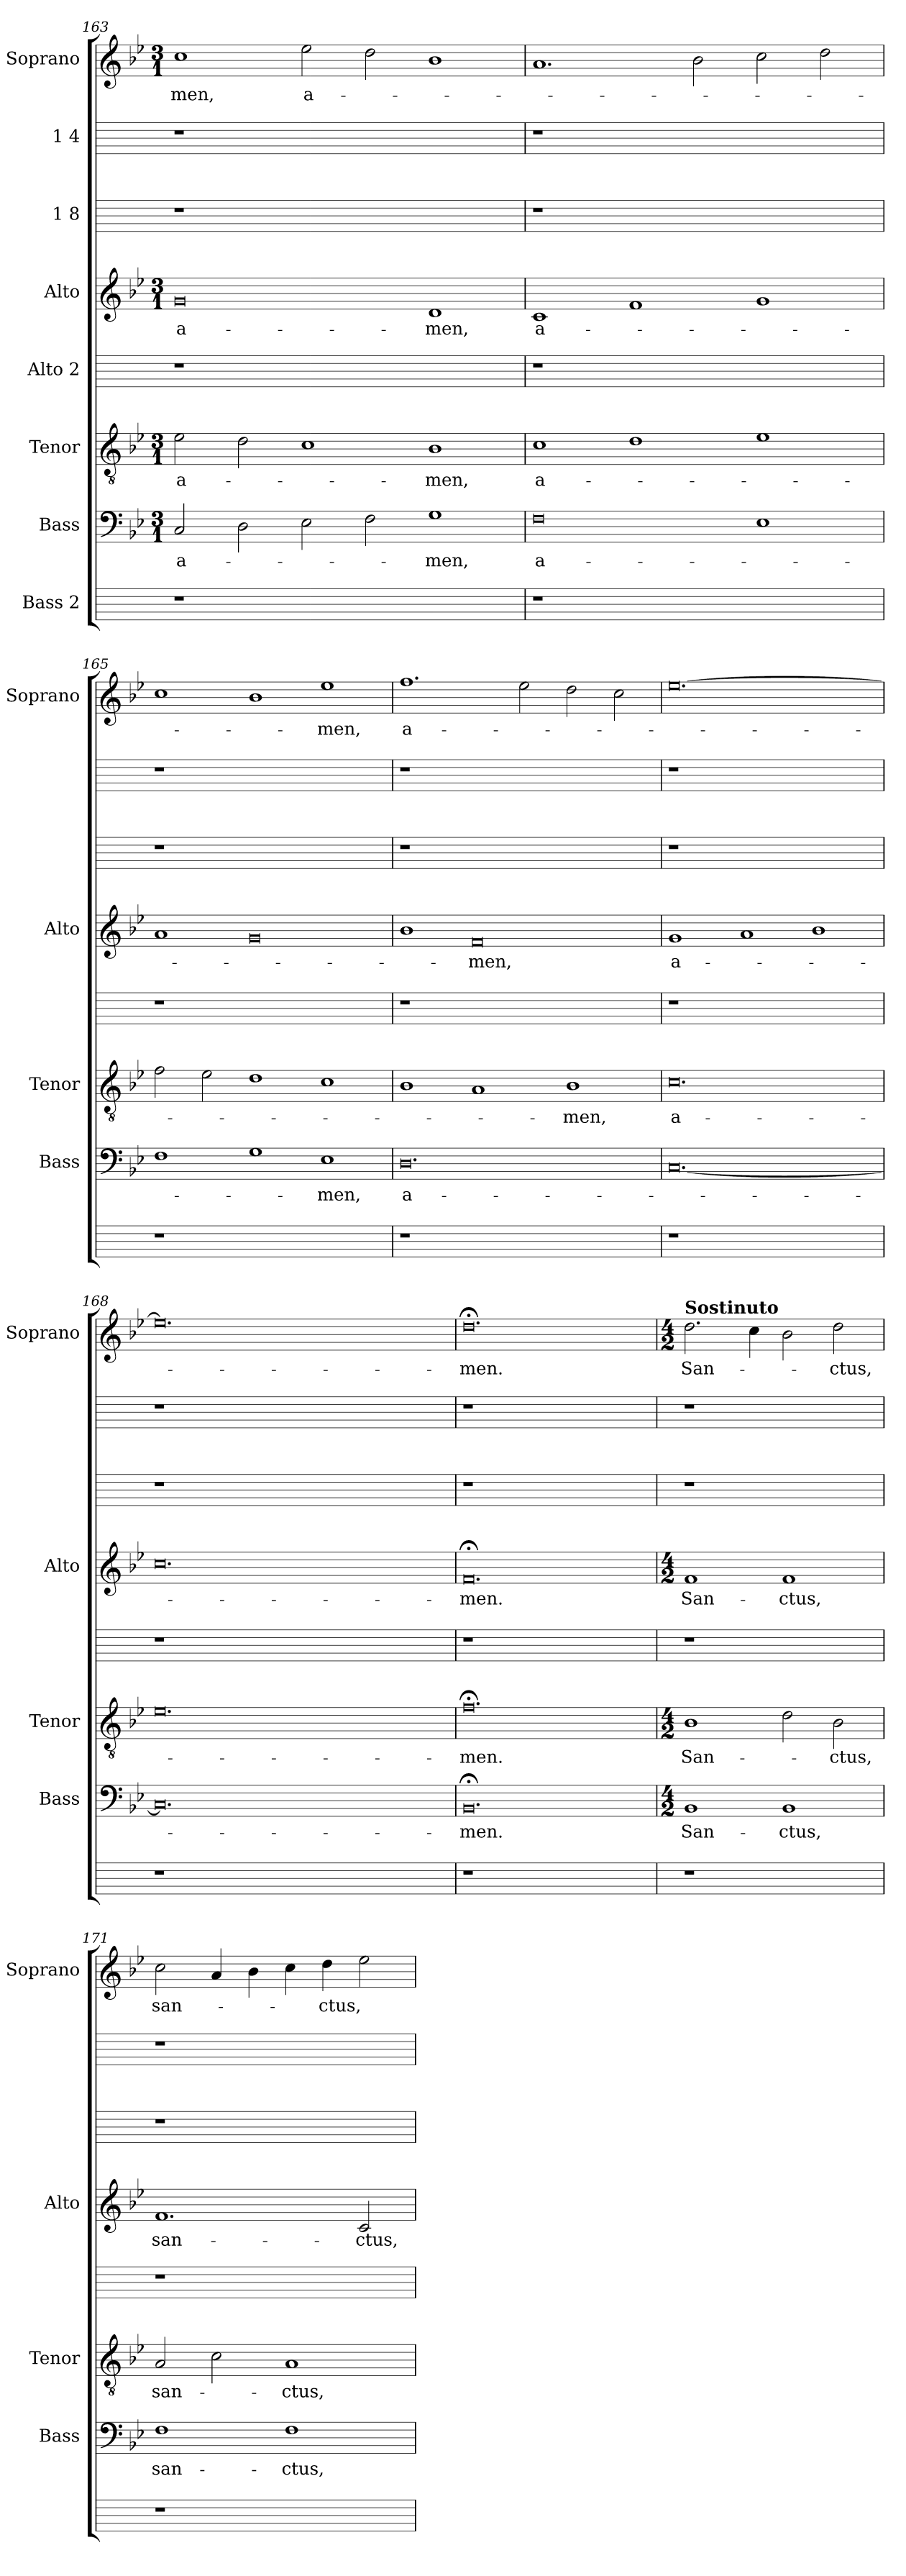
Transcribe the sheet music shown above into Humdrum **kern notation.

**kern	**kern	**text	**kern	**text	**kern	**kern	**text	**kern	**kern	**kern	**text
*part8	*part7	*part7	*part6	*part6	*part5	*part4	*part4	*part3	*part2	*part1	*part1
*staff8	*staff7	*staff7	*staff6	*staff6	*staff5	*staff4	*staff4	*staff3	*staff2	*staff1	*staff1
*I"Bass 2	*I"Bass	*	*I"Tenor	*	*I"Alto 2	*I"Alto	*	*I"1 8	*I"1 4	*I"Soprano	*
*	*I'Bass	*	*I'Tenor	*	*	*I'Alto	*	*	*	*I'Soprano	*
!!LO:PB:g=z
*	*clefF4	*	*clefGv2	*	*	*clefG2	*	*	*	*clefG2	*
*	*k[b-e-]	*	*k[b-e-]	*	*	*k[b-e-]	*	*	*	*k[b-e-]	*
*	*B-:	*	*B-:	*	*	*B-:	*	*	*	*B-:	*
*	*M3/1	*	*M3/1	*	*	*M3/1	*	*	*	*M3/1	*
=163	=163	=163	=163	=163	=163	=163	=163	=163	=163	=163	=163
!	!	!LO:LY:b:cj	!	!LO:LY:b:cj	!	!	!LO:LY:b:rj	!	!	!	!LO:LY:b:cj
1r	2C/	a-	2e-\	a-	1r	0g	a-	1r	1r	1cc	-men,
.	2D\	.	2d\	.	.	.	.	.	.	.	.
!	!	!	!	!	!	!	!	!	!	!	!LO:LY:b:cj
0ryy	2E-\	.	1c	.	0ryy	.	.	0ryy	0ryy	2ee-\	a-
.	2F\	.	.	.	.	.	.	.	.	2dd\	.
!	!	!LO:LY:b:cj	!	!LO:LY:b:cj	!	!	!LO:LY:b:cj	!	!	!	!
.	1G	-men,	1B-	-men,	.	1d	-men,	.	.	1b-	.
=164	=164	=164	=164	=164	=164	=164	=164	=164	=164	=164	=164
!	!	!LO:LY:b:rj	!	!LO:LY:b:rj	!	!	!LO:LY:b:rj	!	!	!	!
1r	0F	a-	1c	a-	1r	1c	a-	1r	1r	1.a	.
0ryy	.	.	1d	.	0ryy	1f	.	0ryy	0ryy	.	.
.	.	.	.	.	.	.	.	.	.	2b-\	.
.	1E-	.	1e-	.	.	1g	.	.	.	2cc\	.
.	.	.	.	.	.	.	.	.	.	2dd\	.
=165	=165	=165	=165	=165	=165	=165	=165	=165	=165	=165	=165
1r	1F	.	2f\	.	1r	1a	.	1r	1r	1cc	.
.	.	.	2e-\	.	.	.	.	.	.	.	.
0ryy	1G	.	1d	.	0ryy	0g	.	0ryy	0ryy	1b-	.
!	!	!LO:LY:b:cj	!	!	!	!	!	!	!	!	!LO:LY:b:cj
.	1E-	-men,	1c	.	.	.	.	.	.	1ee-	-men,
=166	=166	=166	=166	=166	=166	=166	=166	=166	=166	=166	=166
!	!	!LO:LY:b:rj	!	!	!	!	!	!	!	!	!LO:LY:b:rj
1r	0.D	a-	1B-	.	1r	1b-	.	1r	1r	1.ff	a-
!	!	!	!	!	!	!	!LO:LY:b:cj	!	!	!	!
0ryy	.	.	1A	.	0ryy	0f	-men,	0ryy	0ryy	.	.
.	.	.	.	.	.	.	.	.	.	2ee-\	.
!	!	!	!	!LO:LY:b:cj	!	!	!	!	!	!	!
.	.	.	1B-	-men,	.	.	.	.	.	2dd\	.
.	.	.	.	.	.	.	.	.	.	2cc\	.
=167	=167	=167	=167	=167	=167	=167	=167	=167	=167	=167	=167
!	!	!	!	!LO:LY:b:rj	!	!	!LO:LY:b:rj	!	!	!	!
1r	[>0.C	.	0.c	a-	1r	1g	a-	1r	1r	[>0.ee-	.
0ryy	.	.	.	.	0ryy	1a	.	0ryy	0ryy	.	.
.	.	.	.	.	.	1b-	.	.	.	.	.
!!LO:LB:g=z
=168	=168	=168	=168	=168	=168	=168	=168	=168	=168	=168	=168
*	*^	*	*^	*	*	*^	*	*	*	*	*
1r	0.C]	16..ryy	.	0.e-	16..ryy	.	1r	0.cc	16..ryy	.	1r	1r	0.ee-]	.
.	.	1ryy	.	.	1ryy	.	.	.	1ryy	.	.	.	.	.
0ryy	.	.	.	.	.	.	0ryy	.	.	.	0ryy	0ryy	.	.
.	.	1ryy	.	.	1ryy	.	.	.	1ryy	.	.	.	.	.
.	.	2ryy	.	.	2ryy	.	.	.	2ryy	.	.	.	.	.
.	.	4ryy	.	.	4ryy	.	.	.	4ryy	.	.	.	.	.
.	.	8ryy	.	.	8ryy	.	.	.	8ryy	.	.	.	.	.
.	.	64ryy	.	.	64ryy	.	.	.	64ryy	.	.	.	.	.
=169	=169	=169	=169	=169	=169	=169	=169	=169	=169	=169	=169	=169	=169	=169
!	!	!	!LO:LY:b:cj	!	!	!LO:LY:b:cj	!	!	!	!LO:LY:b:cj	!	!	!	!LO:LY:b:cj
*	*v	*v	*	*	*	*	*	*v	*v	*	*	*	*	*
*	*	*	*v	*v	*	*	*	*	*	*	*	*
1r	0.BB-;<	-men.	0.f;<	-men.	1r	0.f;<	-men.	1r	1r	0.dd;<	-men.
0ryy	.	.	.	.	0ryy	.	.	0ryy	0ryy	.	.
!!LO:PB:g=z
=170	=170	=170!	=170	=170!	=170	=170	=170!	=170	=170	=170!	=170!
*	*M4/2	*	*M4/2	*	*	*M4/2	*	*	*	*M4/2	*
*	*	*	*	*	*	*	*	*	*	*MM160	*
!	!	!	!	!	!	!	!	!	!	!LO:TX:a:B:t=Sostinuto	!
!	!	!LO:LY:b:cj	!	!LO:LY:b:cj	!	!	!LO:LY:b:cj	!	!	!	!LO:LY:b:cj
1r	1BB-	San-	1B-	San-	1r	1f	San-	1r	1r	2.dd\	San-
.	.	.	.	.	.	.	.	.	.	4cc\	.
!	!	!LO:LY:b:cj	!	!	!	!	!LO:LY:b:cj	!	!	!	!
1ryy	1BB-	-ctus,	2d\	.	1ryy	1f	-ctus,	1ryy	1ryy	2b-\	.
!	!	!	!	!LO:LY:b:cj	!	!	!	!	!	!	!LO:LY:b:cj
.	.	.	2B-\	-ctus,	.	.	.	.	.	2dd\	-ctus,
=171	=171	=171	=171	=171	=171	=171	=171	=171	=171	=171	=171
!	!	!LO:LY:b:cj	!	!LO:LY:b:cj	!	!	!LO:LY:b:cj	!	!	!	!LO:LY:b:cj
1r	1F	san-	2A/	san-	1r	1.f	san-	1r	1r	2cc\	san-
.	.	.	2c\	.	.	.	.	.	.	4a/	.
.	.	.	.	.	.	.	.	.	.	4b-\	.
!	!	!LO:LY:b:cj	!	!LO:LY:b:cj	!	!	!	!	!	!	!
1ryy	1F	-ctus,	1A	-ctus,	1ryy	.	.	1ryy	1ryy	4cc\	.
!	!	!	!	!	!	!	!	!	!	!	!LO:LY:b
.	.	.	.	.	.	.	.	.	.	4dd\	-ctus,
!	!	!	!	!	!	!	!LO:LY:b:cj	!	!	!	!
.	.	.	.	.	.	2c/	-ctus,	.	.	2ee-\	.
=	=	=	=	=	=	=	=	=	=	=	=
*-	*-	*-	*-	*-	*-	*-	*-	*-	*-	*-	*-
